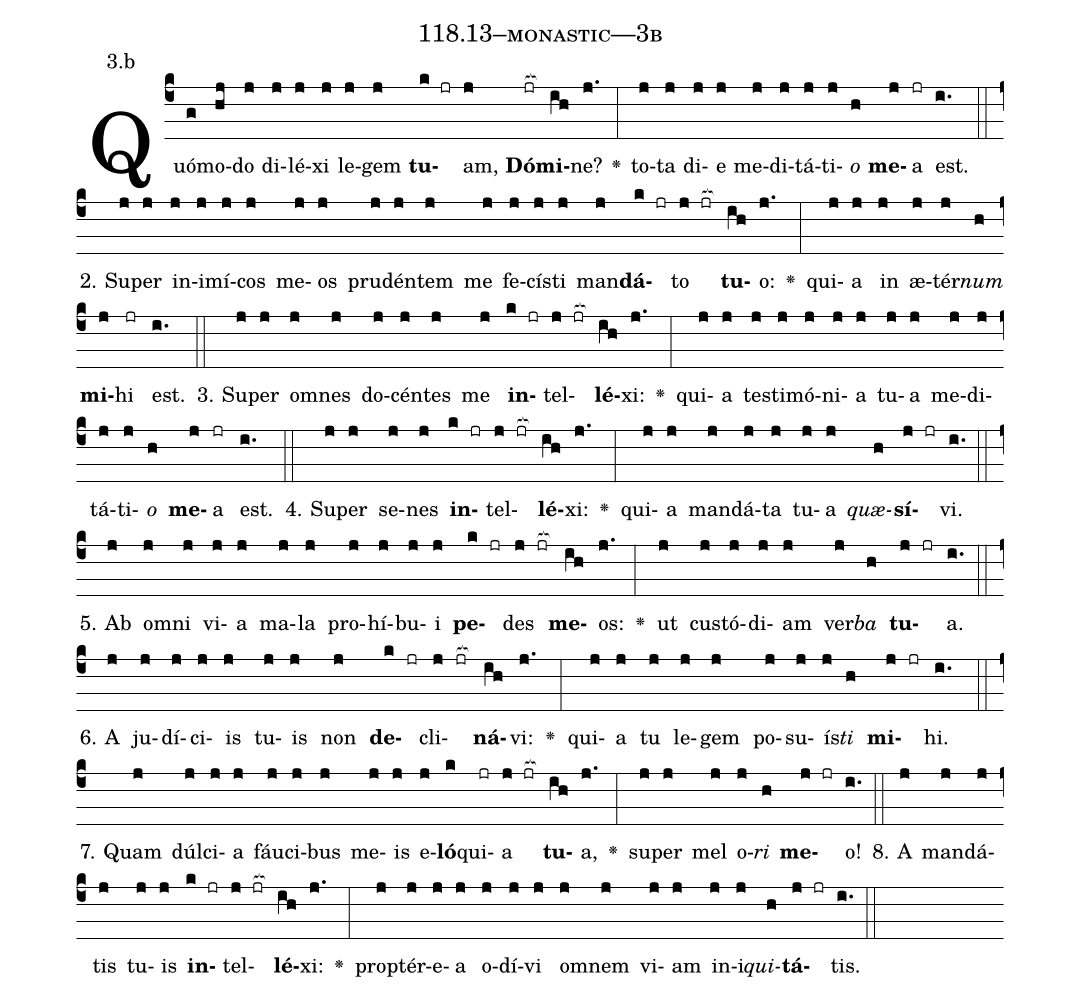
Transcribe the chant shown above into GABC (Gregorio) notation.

name: 118.13--monastic---3b;
annotation: 3.b;
%%
(c4)Quó(g)mo(hj)do(j) di(j)lé(j)xi(j) le(j)gem(j) <b>tu</b>(k jr)am,(j) <b>Dó</b>(jr[ocb:1{])<b>mi</b>(ih[ocb:0}])ne?(j.) <v>\greheightstar</v>(:) to(j)ta(j) di(j)e(j) me(j)di(j)tá(j)ti(j)<i>o</i>(h) <b>me</b>(j)a(jr) est.(i.) (::)
2. Su(j)per(j) in(j)i(j)mí(j)cos(j) me(j)os(j) pru(j)dén(j)tem(j) me(j) fe(j)cís(j)ti(j) man(j)<b>dá</b>(k jr)to(j jr[ocb:1{]) <b>tu</b>(ih[ocb:0}])o:(j.) <v>\greheightstar</v>(:) qui(j)a(j) in(j) æ(j)tér(j)<i>num</i>(h) <b>mi</b>(j)hi(jr) est.(i.) (::)
3. Su(j)per(j) om(j)nes(j) do(j)cén(j)tes(j) me(j) <b>in</b>(k jr)tel(j jr[ocb:1{])<b>lé</b>(ih[ocb:0}])xi:(j.) <v>\greheightstar</v>(:) qui(j)a(j) tes(j)ti(j)mó(j)ni(j)a(j) tu(j)a(j) me(j)di(j)tá(j)ti(j)<i>o</i>(h) <b>me</b>(j)a(jr) est.(i.) (::)
4. Su(j)per(j) se(j)nes(j) <b>in</b>(k jr)tel(j jr[ocb:1{])<b>lé</b>(ih[ocb:0}])xi:(j.) <v>\greheightstar</v>(:) qui(j)a(j) man(j)dá(j)ta(j) tu(j)a(j) <i>quæ</i>(h)<b>sí</b>(j jr)vi.(i.) (::)
5. Ab(j) om(j)ni(j) vi(j)a(j) ma(j)la(j) pro(j)hí(j)bu(j)i(j) <b>pe</b>(k jr)des(j jr[ocb:1{]) <b>me</b>(ih[ocb:0}])os:(j.) <v>\greheightstar</v>(:) ut(j) cus(j)tó(j)di(j)am(j) ver(j)<i>ba</i>(h) <b>tu</b>(j jr)a.(i.) (::)
6. A(j) ju(j)dí(j)ci(j)is(j) tu(j)is(j) non(j) <b>de</b>(k jr)cli(j jr[ocb:1{])<b>ná</b>(ih[ocb:0}])vi:(j.) <v>\greheightstar</v>(:) qui(j)a(j) tu(j) le(j)gem(j) po(j)su(j)ís(j)<i>ti</i>(h) <b>mi</b>(j jr)hi.(i.) (::)
7. Quam(j) dúl(j)ci(j)a(j) fáu(j)ci(j)bus(j) me(j)is(j) e(j)<b>ló</b>(k)qui(jr)a(j jr[ocb:1{]) <b>tu</b>(ih[ocb:0}])a,(j.) <v>\greheightstar</v>(:) su(j)per(j) mel(j) o(j)<i>ri</i>(h) <b>me</b>(j jr)o!(i.) (::)
8. A(j) man(j)dá(j)tis(j) tu(j)is(j) <b>in</b>(k jr)tel(j jr[ocb:1{])<b>lé</b>(ih[ocb:0}])xi:(j.) <v>\greheightstar</v>(:) prop(j)tér(j)e(j)a(j) o(j)dí(j)vi(j) om(j)nem(j) vi(j)am(j) in(j)i(j)<i>qui</i>(h)<b>tá</b>(j jr)tis.(i.) (::)
